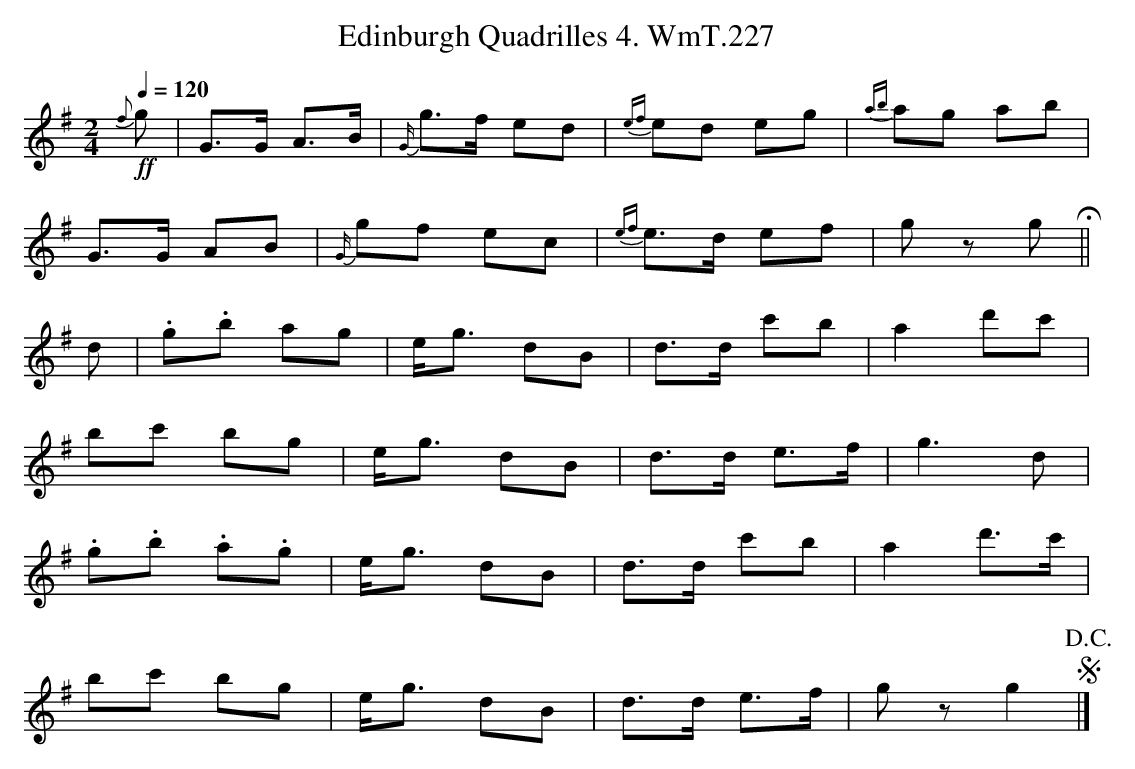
X:1
T:Edinburgh Quadrilles 4. WmT.227
M:2/4
L:1/8
Q:1/4=120
K:G
!ff!{f}g|G>G A>B|{G/}g>f ed|{ef}ed eg|{ab}ag ab|
G>G AB|{G/}gf ec|{ef}e>d ef|gz g H||
d|.g.b ag|e<g dB|d>d c'b|a2 d'c'|
bc' bg|e<g dB|d>d e>f|g3d|
.g.b .a.g|e<g dB|d>d c'b|a2 d'>c'|
bc' bg|e<g dB|d>d e>f|gz g2 S!D.C.!|]
